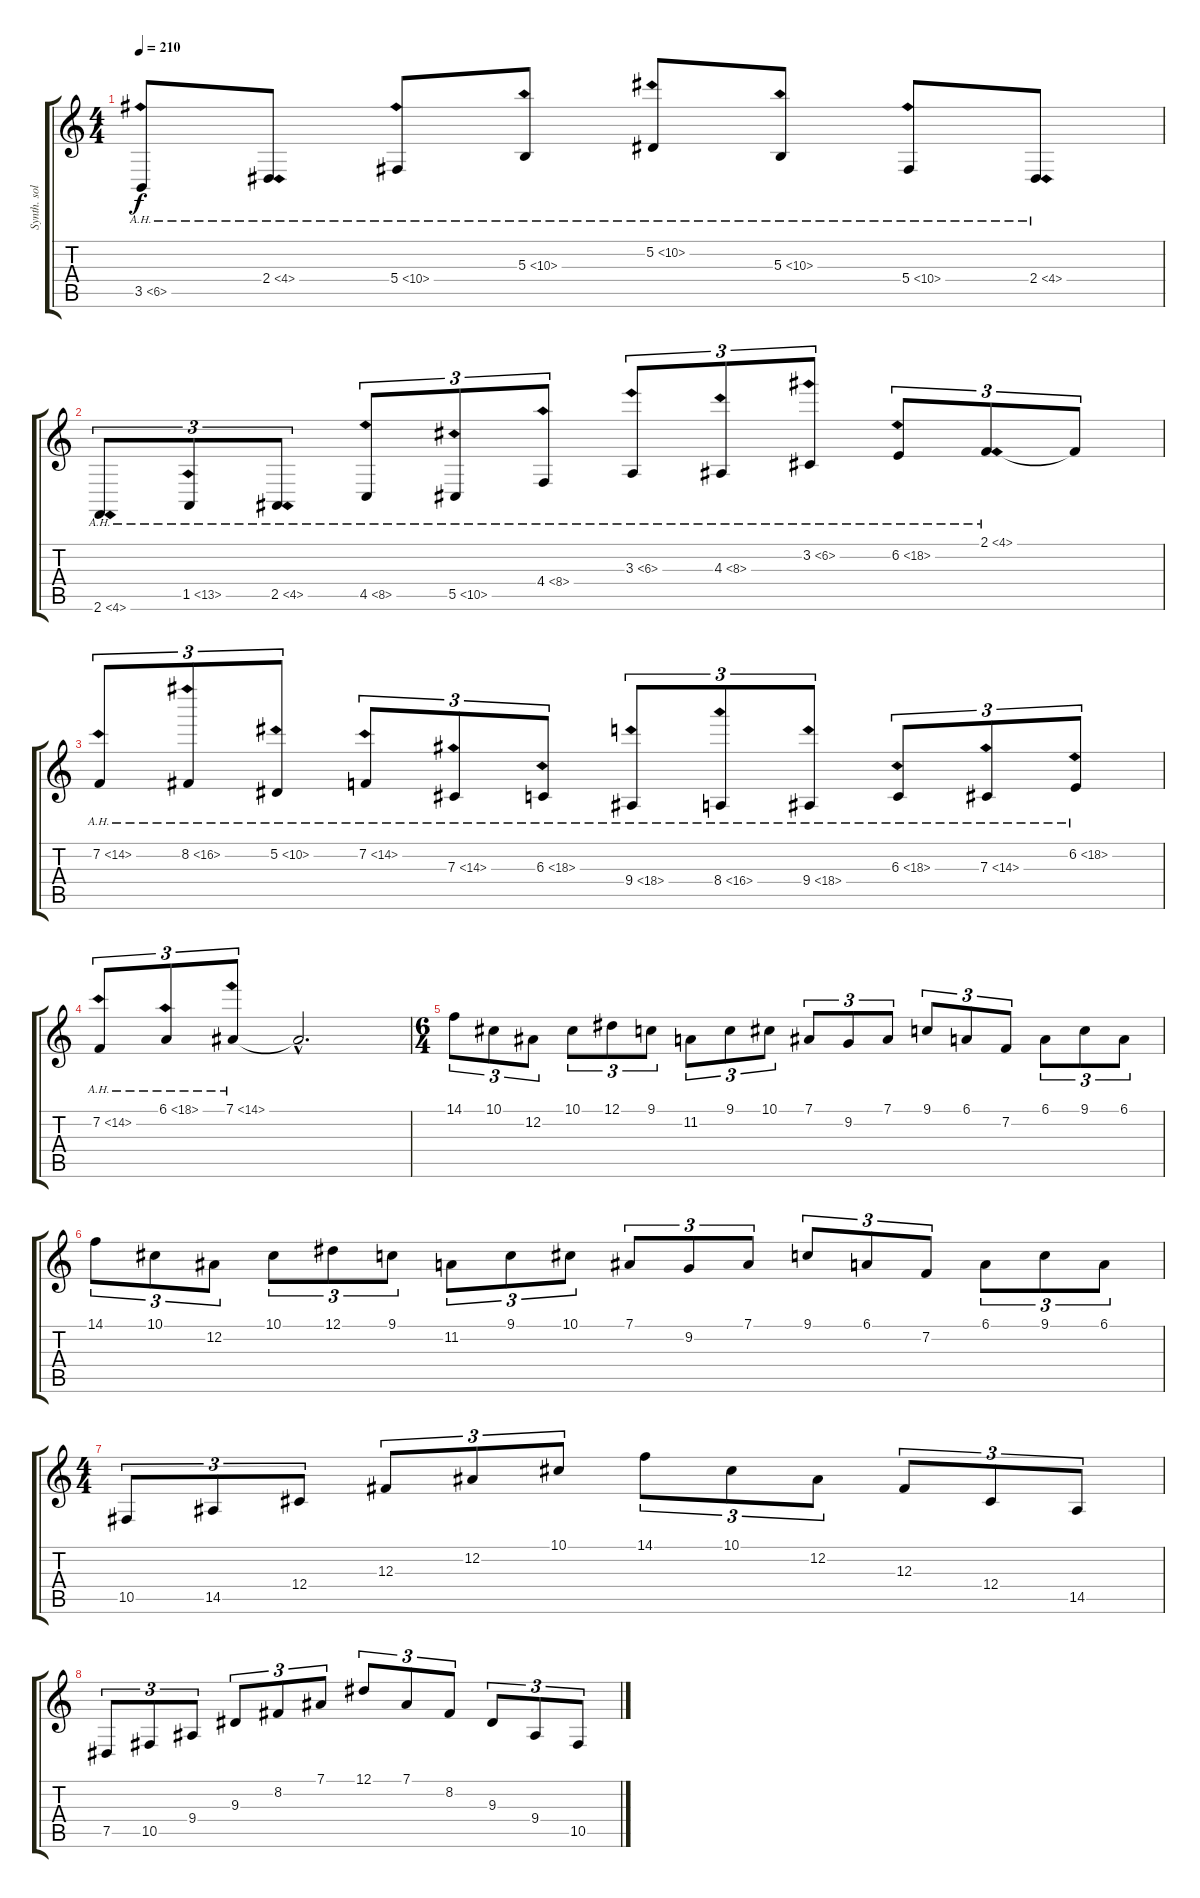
\track ("Synth. solo" "Synth. sol") {instrument lead1square}
\staff {score tabs}
\tuning (Eb4 Bb3 Gb3 Db3 Ab2 Eb2) {hide}
\ts (4 4)
\tempo 210
\clef g2
\ks c
3.5{ah 3}.8{dy f} 2.4{ah 2}.8 5.4{ah 5}.8 5.3{ah 5}.8 5.2{ah 5}.8 5.3{ah 5}.8 5.4{ah 5}.8 2.4{ah 2}.8 |
2.6{ah 2}.8{tu (3 2)} 1.5{ah 12}.8{tu (3 2)} 2.5{ah 2}.8{tu (3 2)} 4.5{ah 4}.8{tu (3 2)} 5.5{ah 5}.8{tu (3 2)} 4.4{ah 4}.8{tu (3 2)} 3.3{ah 3}.8{tu (3 2)} 4.3{ah 4}.8{tu (3 2)} 3.2{ah 3}.8{tu (3 2)} 6.2{ah 12}.8{tu (3 2)} 2.1{ah 2}.8{tu (3 2)} 2.1{t}.8{tu (3 2)} |
7.2{ah 7}.8{tu (3 2)} 8.2{ah 8}.8{tu (3 2)} 5.2{ah 5}.8{tu (3 2)} 7.2{ah 7}.8{tu (3 2)} 7.3{ah 7}.8{tu (3 2)} 6.3{ah 12}.8{tu (3 2)} 9.4{ah 9}.8{tu (3 2)} 8.4{ah 8}.8{tu (3 2)} 9.4{ah 9}.8{tu (3 2)} 6.3{ah 12}.8{tu (3 2)} 7.3{ah 7}.8{tu (3 2)} 6.2{ah 12}.8{tu (3 2)} |
7.2{ah 7}.8{tu (3 2)} 6.1{ah 12}.8{tu (3 2)} 7.1{ah 7}.8{tu (3 2)} 7.1{hac t}.2{d} |
\ts (6 4)
14.1.8{tu (3 2)} 10.1.8{tu (3 2)} 12.2.8{tu (3 2)} 10.1.8{tu (3 2)} 12.1.8{tu (3 2)} 9.1.8{tu (3 2)} 11.2.8{tu (3 2)} 9.1.8{tu (3 2)} 10.1.8{tu (3 2)} 7.1.8{tu (3 2)} 9.2.8{tu (3 2)} 7.1.8{tu (3 2)} 9.1.8{tu (3 2)} 6.1.8{tu (3 2)} 7.2.8{tu (3 2)} 6.1.8{tu (3 2)} 9.1.8{tu (3 2)} 6.1.8{tu (3 2)} |
14.1.8{tu (3 2)} 10.1.8{tu (3 2)} 12.2.8{tu (3 2)} 10.1.8{tu (3 2)} 12.1.8{tu (3 2)} 9.1.8{tu (3 2)} 11.2.8{tu (3 2)} 9.1.8{tu (3 2)} 10.1.8{tu (3 2)} 7.1.8{tu (3 2)} 9.2.8{tu (3 2)} 7.1.8{tu (3 2)} 9.1.8{tu (3 2)} 6.1.8{tu (3 2)} 7.2.8{tu (3 2)} 6.1.8{tu (3 2)} 9.1.8{tu (3 2)} 6.1.8{tu (3 2)} |
\ts (4 4)
10.5.8{tu (3 2)} 14.5.8{tu (3 2)} 12.4.8{tu (3 2)} 12.3.8{tu (3 2)} 12.2.8{tu (3 2)} 10.1.8{tu (3 2)} 14.1.8{tu (3 2)} 10.1.8{tu (3 2)} 12.2.8{tu (3 2)} 12.3.8{tu (3 2)} 12.4.8{tu (3 2)} 14.5.8{tu (3 2)} |
7.5.8{tu (3 2)} 10.5.8{tu (3 2)} 9.4.8{tu (3 2)} 9.3.8{tu (3 2)} 8.2.8{tu (3 2)} 7.1.8{tu (3 2)} 12.1.8{tu (3 2)} 7.1.8{tu (3 2)} 8.2.8{tu (3 2)} 9.3.8{tu (3 2)} 9.4.8{tu (3 2)} 10.5.8{tu (3 2)}
